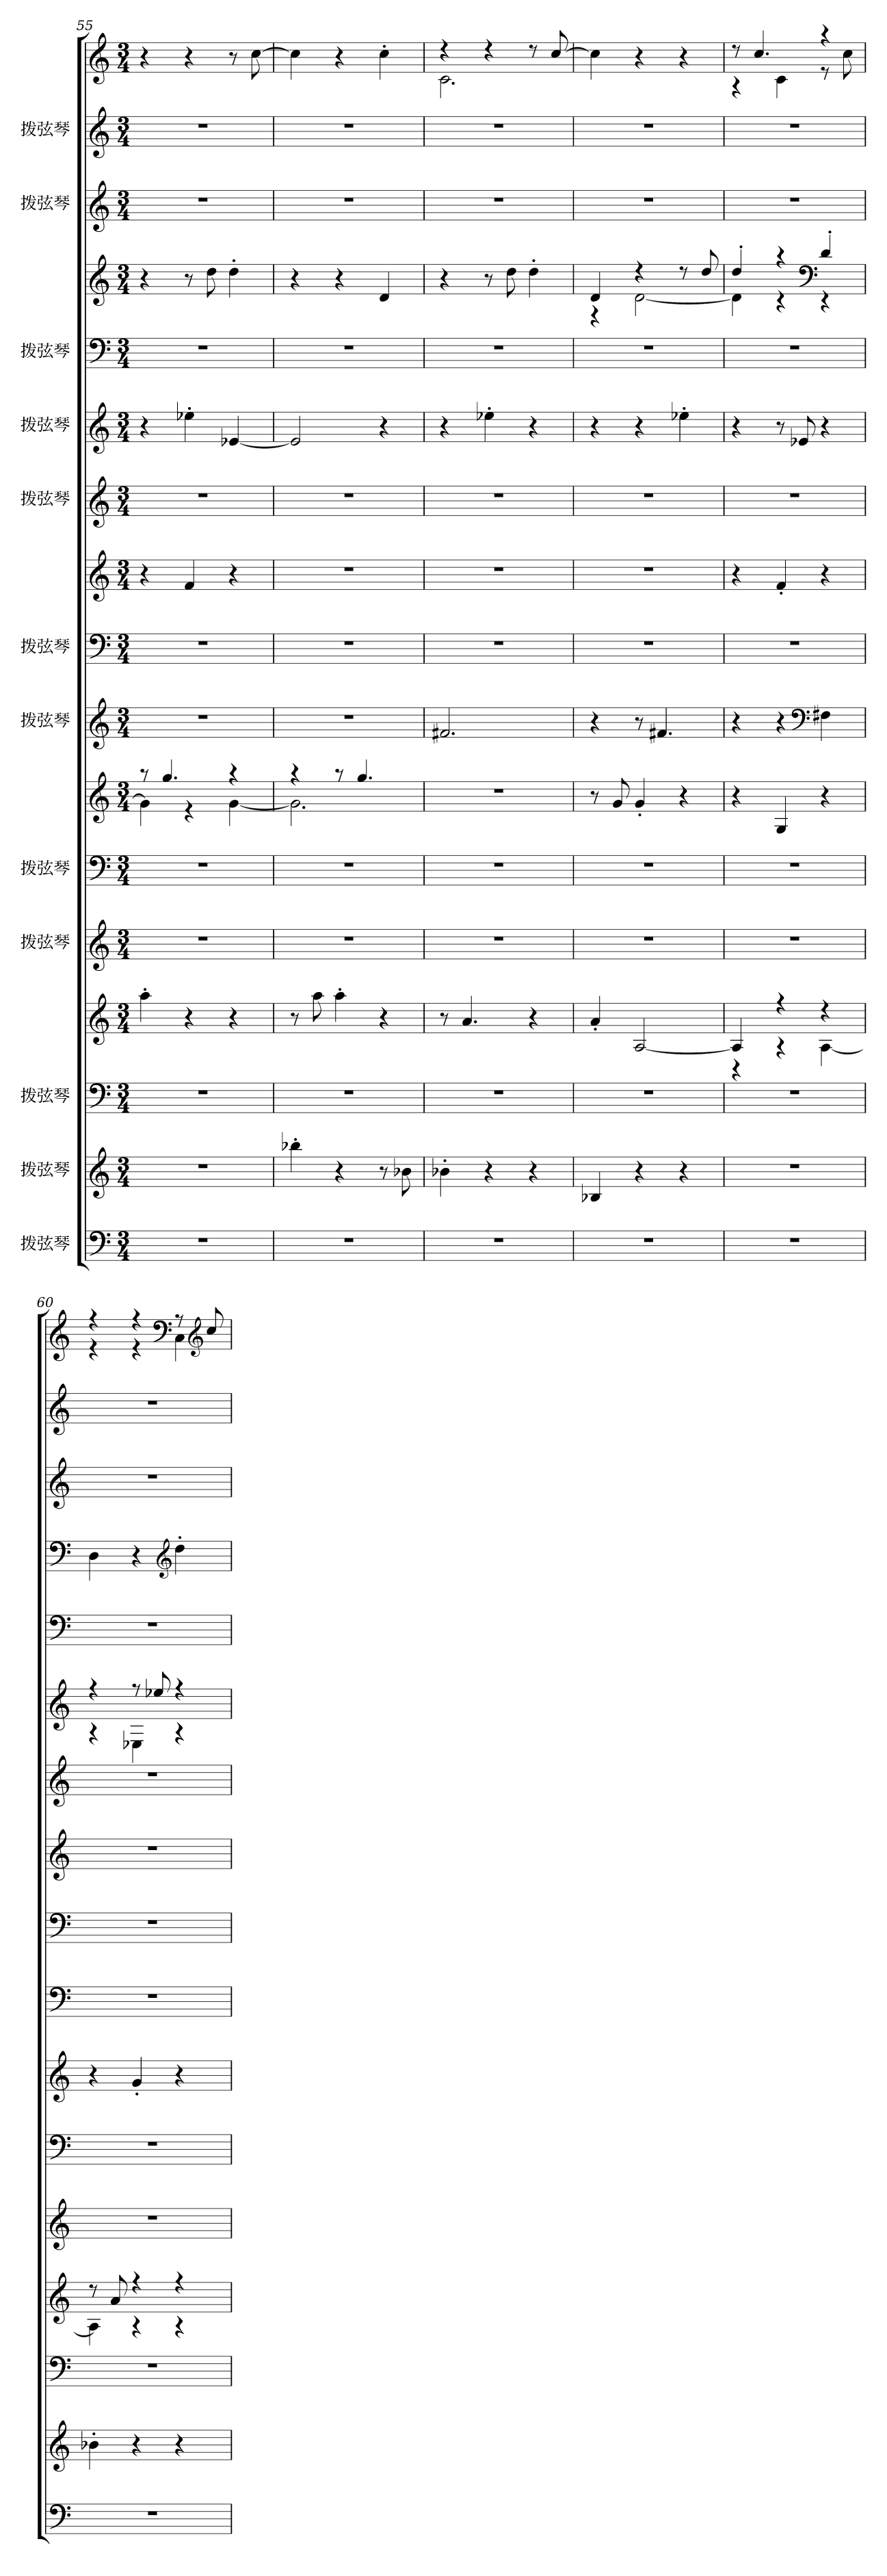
**kern	**kern	**kern	**kern	**kern	**kern	**kern	**kern	**kern	**kern	**kern	**kern	**kern	**kern	**kern	**kern	**kern
*part12	*part11	*part10	*part10	*part9	*part8	*part8	*part7	*part6	*part6	*part5	*part4	*part3	*part3	*part2	*part1	*part1
*staff17	*staff16	*staff15	*staff14	*staff13	*staff12	*staff11	*staff10	*staff9	*staff8	*staff7	*staff6	*staff5	*staff4	*staff3	*staff2	*staff1
*I"拨弦琴	*I"拨弦琴	*I"拨弦琴	*	*I"拨弦琴	*I"拨弦琴	*	*I"拨弦琴	*I"拨弦琴	*	*I"拨弦琴	*I"拨弦琴	*I"拨弦琴	*	*I"拨弦琴	*I"拨弦琴	*
*clefF4	*clefG2	*clefF4	*clefG2	*clefG2	*clefF4	*clefG2	*clefG2	*clefF4	*clefG2	*clefG2	*clefG2	*clefF4	*clefG2	*clefG2	*clefG2	*clefG2
*k[]	*k[]	*k[]	*k[]	*k[]	*k[]	*k[]	*k[]	*k[]	*k[]	*k[]	*k[]	*k[]	*k[]	*k[]	*k[]	*k[]
*M3/4	*M3/4	*M3/4	*M3/4	*M3/4	*M3/4	*M3/4	*M3/4	*M3/4	*M3/4	*M3/4	*M3/4	*M3/4	*M3/4	*M3/4	*M3/4	*M3/4
=55	=55	=55	=55	=55	=55	=55	=55	=55	=55	=55	=55	=55	=55	=55	=55	=55
*	*	*	*	*	*	*^	*	*	*	*	*	*	*	*	*	*
2.r	2.r	2.r	4aa'\	2.r	2.r	8r	4g\]	2.r	2.r	4r	2.r	4r	2.r	4r	2.r	2.r	4r
.	.	.	.	.	.	4.gg/	.	.	.	.	.	.	.	.	.	.	.
.	.	.	4r	.	.	.	4r	.	.	4f/	.	4ee-X'\	.	8r	.	.	4r
.	.	.	.	.	.	.	.	.	.	.	.	.	.	8dd\	.	.	.
.	.	.	4r	.	.	4r	[4g\	.	.	4r	.	[4e-X/	.	4dd'\	.	.	8r
.	.	.	.	.	.	.	.	.	.	.	.	.	.	.	.	.	[8cc\
=56	=56	=56	=56	=56	=56	=56	=56	=56	=56	=56	=56	=56	=56	=56	=56	=56	=56
2.r	4bb-X'\	2.r	8r	2.r	2.r	4r	2.g\]	2.r	2.r	2.r	2.r	2e-/]	2.r	4r	2.r	2.r	4cc\]
.	.	.	8aa\	.	.	.	.	.	.	.	.	.	.	.	.	.	.
.	4r	.	4aa'\	.	.	8r	.	.	.	.	.	.	.	4r	.	.	4r
.	.	.	.	.	.	4.gg/	.	.	.	.	.	.	.	.	.	.	.
.	8r	.	4r	.	.	.	.	.	.	.	.	4r	.	4d/	.	.	4cc'\
.	8b-X\	.	.	.	.	.	.	.	.	.	.	.	.	.	.	.	.
*	*	*	*	*	*	*v	*v	*	*	*	*	*	*	*	*	*	*
=57	=57	=57	=57	=57	=57	=57	=57	=57	=57	=57	=57	=57	=57	=57	=57	=57
*	*	*	*	*	*	*	*	*	*	*	*	*	*	*	*	*^
2.r	4b-X'\	2.r	8r	2.r	2.r	2.r	2.f#X/	2.r	2.r	2.r	4r	2.r	4r	2.r	2.r	4r	2.c\
.	.	.	4.a/	.	.	.	.	.	.	.	.	.	.	.	.	.	.
.	4r	.	.	.	.	.	.	.	.	.	4ee-X'\	.	8r	.	.	4r	.
.	.	.	.	.	.	.	.	.	.	.	.	.	8dd\	.	.	.	.
.	4r	.	4r	.	.	.	.	.	.	.	4r	.	4dd'\	.	.	8r	.
.	.	.	.	.	.	.	.	.	.	.	.	.	.	.	.	[8cc/	.
*	*	*	*	*	*	*	*	*	*	*	*	*	*	*	*	*v	*v
=58	=58	=58	=58	=58	=58	=58	=58	=58	=58	=58	=58	=58	=58	=58	=58	=58
*	*	*	*	*	*	*	*	*	*	*	*	*	*^	*	*	*
2.r	4B-X/	2.r	4a'/	2.r	2.r	8r	4r	2.r	2.r	2.r	4r	2.r	4d/	4r	2.r	2.r	4cc\]
.	.	.	.	.	.	8g/	.	.	.	.	.	.	.	.	.	.	.
.	4r	.	[2A/	.	.	4g'/	8r	.	.	.	4r	.	4r	[2d\	.	.	4r
.	.	.	.	.	.	.	4.f#X/	.	.	.	.	.	.	.	.	.	.
.	4r	.	.	.	.	4r	.	.	.	.	4ee-X'\	.	8r	.	.	.	4r
.	.	.	.	.	.	.	.	.	.	.	.	.	8dd/	.	.	.	.
!!LO:PB:g=z
=59	=59	=59	=59	=59	=59	=59	=59	=59	=59	=59	=59	=59	=59	=59	=59	=59	=59
*	*	*	*^	*	*	*	*	*	*	*	*	*	*	*	*	*	*^
2.r	2.r	2.r	4A/]	4r	2.r	2.r	4r	4r	2.r	4r	2.r	4r	2.r	4dd'/	4d\]	2.r	2.r	8r	4r
.	.	.	.	.	.	.	.	.	.	.	.	.	.	.	.	.	.	4.cc/	.
.	.	.	4r	4r	.	.	4G/	4r	.	4f'/	.	8r	.	4r	4r	.	.	.	4c\
.	.	.	.	.	.	.	.	.	.	.	.	8e-X/	.	.	.	.	.	.	.
*	*	*	*	*	*	*	*	*clefF4	*	*	*	*	*	*clefF4	*	*	*	*	*
.	.	.	4r	[4A\	.	.	4r	4F#X\	.	4r	.	4r	.	4d'/	4r	.	.	4r	8r
.	.	.	.	.	.	.	.	.	.	.	.	.	.	.	.	.	.	.	8cc\
*	*	*	*	*	*	*	*	*	*	*	*	*	*	*v	*v	*	*	*	*
=60	=60	=60	=60	=60	=60	=60	=60	=60	=60	=60	=60	=60	=60	=60	=60	=60	=60	=60
*	*	*	*	*	*	*	*	*	*	*	*	*^	*	*	*	*	*	*
2.r	4b-X'\	2.r	8r	4A\]	2.r	2.r	4r	2.r	2.r	2.r	2.r	4r	4r	2.r	4D\	2.r	2.r	4r	4r
.	.	.	8a/	.	.	.	.	.	.	.	.	.	.	.	.	.	.	.	.
.	4r	.	4r	4r	.	.	4g'/	.	.	.	.	8r	4E-X\	.	4r	.	.	4r	4r
.	.	.	.	.	.	.	.	.	.	.	.	8ee-X/	.	.	.	.	.	.	.
*	*	*	*	*	*	*	*	*	*	*	*	*	*	*	*clefG2	*	*	*clefF4	*
.	4r	.	4r	4r	.	.	4r	.	.	.	.	4r	4r	.	4dd'\	.	.	8r	4C\
*	*	*	*	*	*	*	*	*	*	*	*	*	*	*	*	*	*	*clefG2	*
.	.	.	.	.	.	.	.	.	.	.	.	.	.	.	.	.	.	8cc/	.
*	*	*	*v	*v	*	*	*	*	*	*	*	*v	*v	*	*	*	*	*v	*v
=	=	=	=	=	=	=	=	=	=	=	=	=	=	=	=	=
*-	*-	*-	*-	*-	*-	*-	*-	*-	*-	*-	*-	*-	*-	*-	*-	*-
